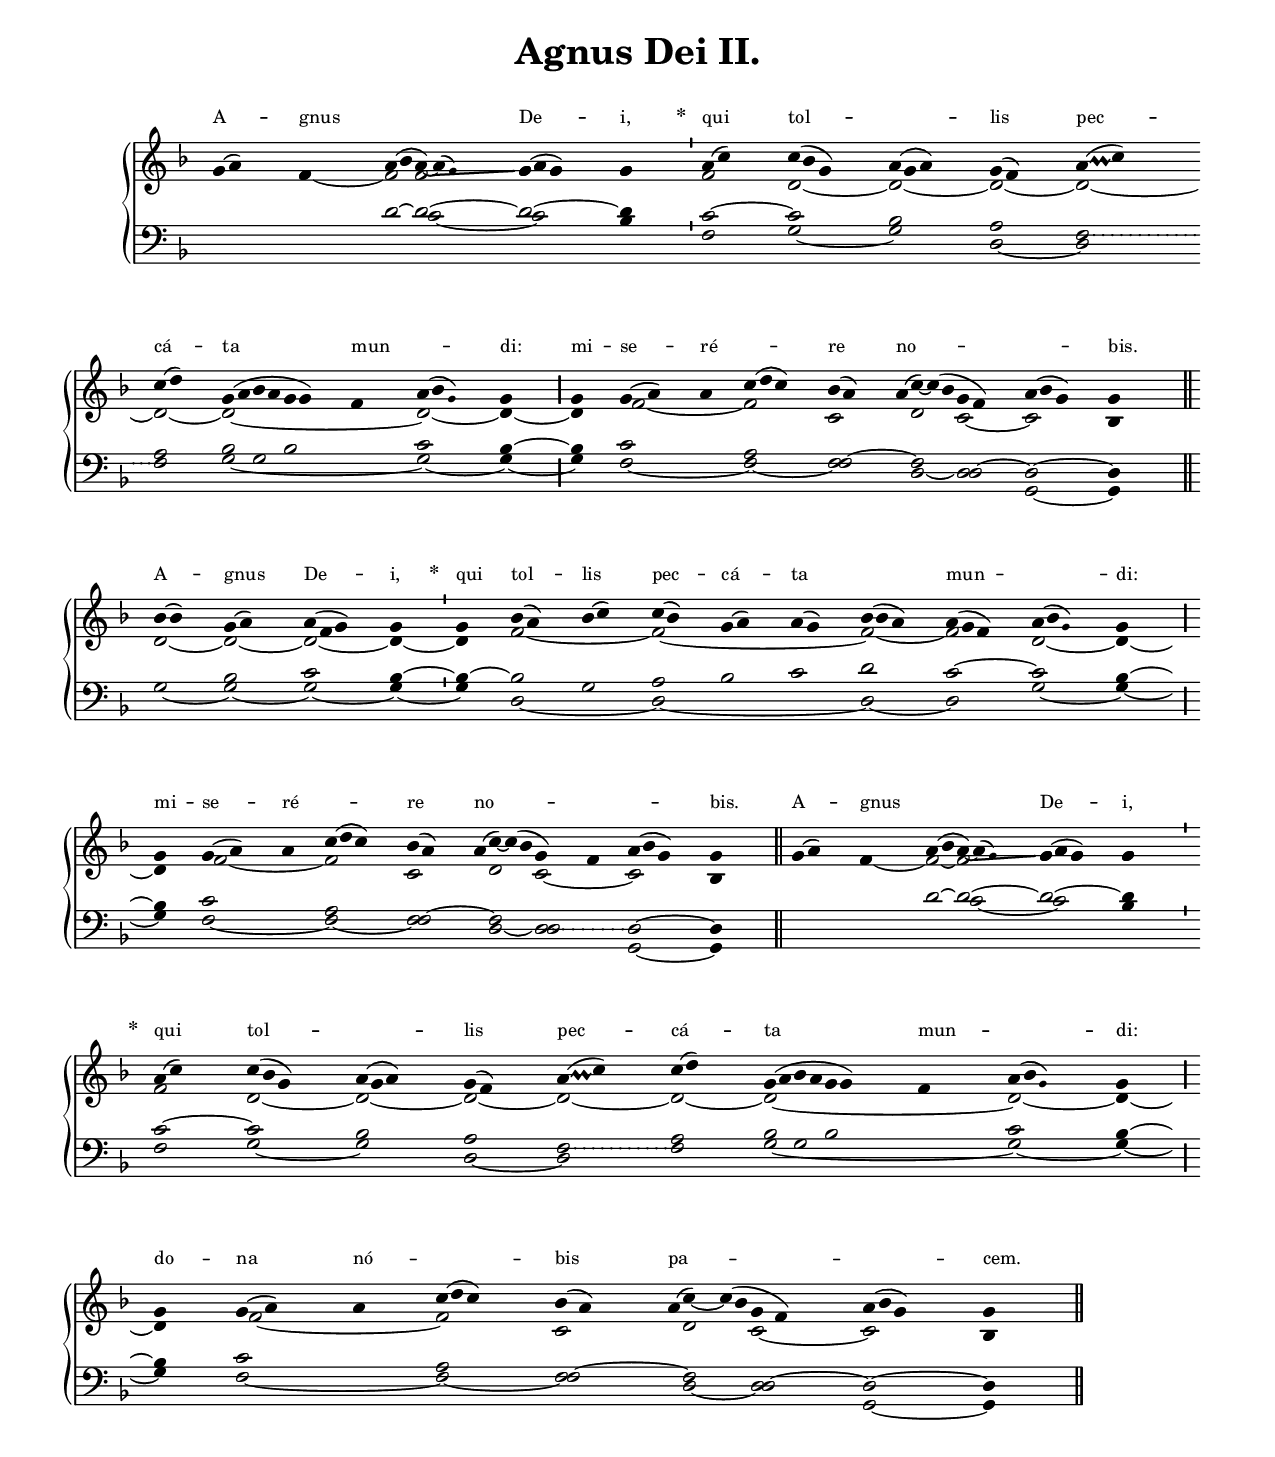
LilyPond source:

\version "2.18"
\include "gregorian.ly"
\include "noh2.ily"

%Page reference: page v.16
%(volume.page)

% Proofed 2/18

global = {
 \key g \dorian
 \cadenzaOn 
 \override Glissando #'thickness = #2.0
}

\header {
  title = \markup \center-column {"Agnus Dei II." \vspace #1 }
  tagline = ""
  composer = ""
}

\paper {
 #(include-special-characters)
  oddHeaderMarkup = \markup \fill-line {
    \line {}
    \center-column {
      \on-the-fly #first-page     " "
      \on-the-fly #not-first-page ""
    }
    \line { \on-the-fly #print-page-number-check-first \fromproperty #'page:page-number-string }
  }
  evenHeaderMarkup = \markup \fill-line {
    \line { \on-the-fly #print-page-number-check-first \fromproperty #'page:page-number-string }
    \center-column { "" }
    \line {}
  }
}

chantText = \lyricmode {
A -- gnus _ De -- i, 
\set stanza = " * " qui tol -- _ lis pec -- cá -- ta mun -- _ di: 
mi -- se -- ré -- _ re no -- _ bis. 
A -- gnus De -- i, 
\set stanza = " * " qui tol -- lis pec -- cá -- ta _ mun -- _ di: 
mi -- se -- ré -- _ re no -- _ _ bis. 
A -- gnus _ De -- i, 
\set stanza = " * " qui tol -- _ lis pec -- cá -- ta mun -- _ di: 
do -- na nó -- _ bis pa -- _ cem. }

chantMusic = {
\tieDown   g'4 ( a'4) f'4 a'4 ( bes'4 a'4) ~ a'4 ( \once \tweak #'font-size #-4 g' ) g'4 ( a'4 g'4) g'4 \divisioMinima
 a'4 ( c''4) c''4 ( bes'4 g'4) a'4 ( g'4 a'4) g'4 ( f'4) a'4 ( \quil bes' c''4) \forceBreak
 c''4 ( d''4) g'4 ( a'4 bes'4 a'4 g'4 g'4) f'4 a'4 ( bes'4 \once \tweak #'font-size #-4 g' ) g'4 \divisioMaior
 g'4 g'4 ( a'4) a'4 c''4 ( d''4 c''4) bes'4 ( a'4) a'4 ( c''4) ~ c''4 ( bes'4 g'4 f'4) a'4 ( bes'4 g'4) g'4 \finalis
 \forceBreak
 bes'4 ( bes'4) g'4 ( a'4) a'4 ( f'4 g'4) g'4 \divisioMinima
 g'4 bes'4 ( a'4) bes'4 ( c''4) c''4 ( bes'4) g'4 ( a'4) a'4 ( g'4) bes'4 ( bes'4 a'4) a'4 ( g'4 f'4) a'4 ( bes'4 \once \tweak #'font-size #-4 g' ) g'4 \divisioMaior
 \forceBreak
 g'4 g'4 ( a'4) a'4 c''4 ( d''4 c''4) bes'4 ( a'4) a'4 ( c''4) ~ c''4 ( bes'4 g'4) f'4 a'4 ( bes'4 g'4) g'4 \finalis
 g'4 ( a'4) f'4 a'4 ( bes'4 a'4) ~ a'4 ( \once \tweak #'font-size #-4 g' )
 g'4 ( a'4 g'4) g'4 \divisioMinima \forceBreak
 a'4 ( c''4) c''4 ( bes'4 g'4) a'4 ( g'4 a'4) g'4 ( f'4) a'4 ( \quil bes' c''4) c''4 ( d''4) g'4 ( a'4 bes'4 a'4 g'4 g'4) f'4 a'4 ( bes'4 \once \tweak #'font-size #-4 g' ) g'4 \divisioMaior
 \forceBreak
 g'4 g'4 ( a'4) a'4 c''4 ( d''4 c''4) bes'4 ( a'4) a'4 ( c''4) ~ c''4 ( bes'4 g'4 f'4) a'4 ( bes'4 g'4) g'4 \finalis

}

altoMusic = {
r2 f'4 ~ f'2 f'2*3/2 -\tweak Glissando.Y-offset #-0.8 \glissando g'4 a'4 g'4 g'4 \divisioMinima
f'2 d'2*3/2 ~ d'2*3/2 ~ d'2 ~ d'2*3/2 ~ d'2 ~ d'2*7/2 ~ d'2*3/2 ~ d'4 ~ \divisioMaior
d'4 f'2*3/2 ~ f'2*3/2 c'2*3/2 d'2*3/2 c'2 ~ c'2*3/2 bes4 \finalis
d'2 ~ d'2 ~ d'2*3/2 ~ d'4 ~ \divisioMinima
d'4 f'2*4/2 ~ f'2*6/2 ~ f'2*3/2 ~ f'2*3/2 d'2*3/2 ~ d'4 ~ \divisioMaior
d'4 f'2*3/2 ~ f'2*3/2 c'2*3/2 d'2*3/2 c'2 ~ c'2*3/2 bes4 \finalis
r2 f'4 ~ f'2 ~ f'2*3/2 -\tweak Glissando.Y-offset #-0.8 \glissando g'4 a'4 g'4 g'4 \divisioMinima
f'2 d'2*3/2 ~ d'2*3/2 ~ d'2 ~ d'2*3/2 ~ d'2 ~ d'2*7/2 ~ d'2*3/2 ~ d'4 ~ \divisioMaior
d'4 f'2*3/2 ~ f'2*3/2 c'2*3/2 d'2*3/2 c'2 ~ c'2*3/2 bes4 \finalis
}

tenorMusic = {
r2*3/2 d'2 ~ d'2*3/2 ~ d'2*3/2 ~ d'4 \divisioMinima
c'2 ~ c'2*3/2 bes2*3/2 a2 f2*3/2 a2 bes2 g2 bes2*3/2 c'2*3/2 bes4 ~ \divisioMaior
bes4 c'2*3/2 a2*3/2 \shiftRight f2*3/2 ~ f2*3/2 \shiftRight d2 ~ d2*3/2 ~ d4 \finalis
r2 bes2 c'2*3/2 bes4 ~ \divisioMinima
bes4 ~ bes2 g2 a2 bes2 c'2 d'2*3/2 c'2*3/2 ~ c'2*3/2 bes4 ~ \divisioMaior
bes4 c'2*3/2 a2*3/2 \shiftRight f2*3/2 ~ f2*3/2 \shiftRight d2 d2*3/2 ~ d4 \finalis
r2*3/2 d'2 ~ d'2*3/2 ~ d'2*3/2 ~ d'4 \divisioMinima
c'2 ~ c'2*3/2 bes2*3/2 a2 f2*3/2 a2 bes2 g2 bes2*3/2 c'2*3/2 bes4 ~ \divisioMaior
bes4 c'2*3/2 a2*3/2 \shiftRight f2*3/2 ~ f2*3/2 \shiftRight d2 ~ d2*3/2 ~ d4 \finalis
}

bassMusic = {
r2*5/2 c'2*3/2 ~ c'2*3/2 bes4 \divisioMinima
f2 g2*3/2 ~ g2*3/2 d2 ~ d2*3/2 f2 g2*7/2 ~ g2*3/2 ~ g4 ~ \divisioMaior
g4 f2*3/2 ~ f2*3/2 ~ f2*3/2 d2*3/2 ~ d2 g,2*3/2 ~ g,4 \finalis
g2 ~ g2 ~ g2*3/2 ~ g4 ~ \divisioMinima
g4 d2*4/2 ~ d2*6/2 ~ d2*3/2 ~ d2*3/2 g2*3/2 ~ g4 ~ \divisioMaior
g4 f2*3/2 ~ f2*3/2 ~ f2*3/2 d2*3/2 ~ d2 g,2*3/2 ~ g,4 \finalis
r2*5/2 c'2*3/2 ~ c'2*3/2 bes4 \divisioMinima
f2 g2*3/2 ~ g2*3/2 d2 ~ d2*3/2 f2 g2*7/2 ~ g2*3/2 ~ g4 ~ \divisioMaior
g4 f2*3/2 ~ f2*3/2 ~ f2*3/2 d2*3/2 ~ d2 g,2*3/2 ~ g,4 \finalis
}

voiceLines = {
\voiceLineStyle


s2*22/2
\allowVoiceLineBreak
\offsetVoiceLineY
\voiceLine "down" "down" f2*3/2 f2*1/2


s2*73/2
\allowVoiceLineBreak
\offsetVoiceLineY
\voiceLine "down" "down" d2*2/2 d2*1/2


s2*25/2
\allowVoiceLineBreak
\offsetVoiceLineY
\voiceLine "down" "down" f2*3/2 f2*1/2


}

\score{
  <<
    \new Lyrics
    \new GrandStaff <<
      \set GrandStaff.autoBeaming = ##f
      \set GrandStaff.instrumentName = \markup \center-column {
        ""
      }
      \new Staff = up <<
        \new Voice = "chant" {
          \voiceOne \global \chantMusic
        }
        \new Voice {
          \voiceTwo \global \altoMusic
        }
      >>

      \new Staff = down <<
        \clef bass
        \new Voice {
          \voiceOne \global \tenorMusic
        }
        \new Voice {
          \voiceTwo \global \bassMusic
        }
	\new Voice {
        \voiceThree \global \voiceLines
        }
      >>
    >>
    \context Lyrics {
      \lyricsto chant {
      \chantText
    }
    }
  >>
  \layout{
  }
  
}
